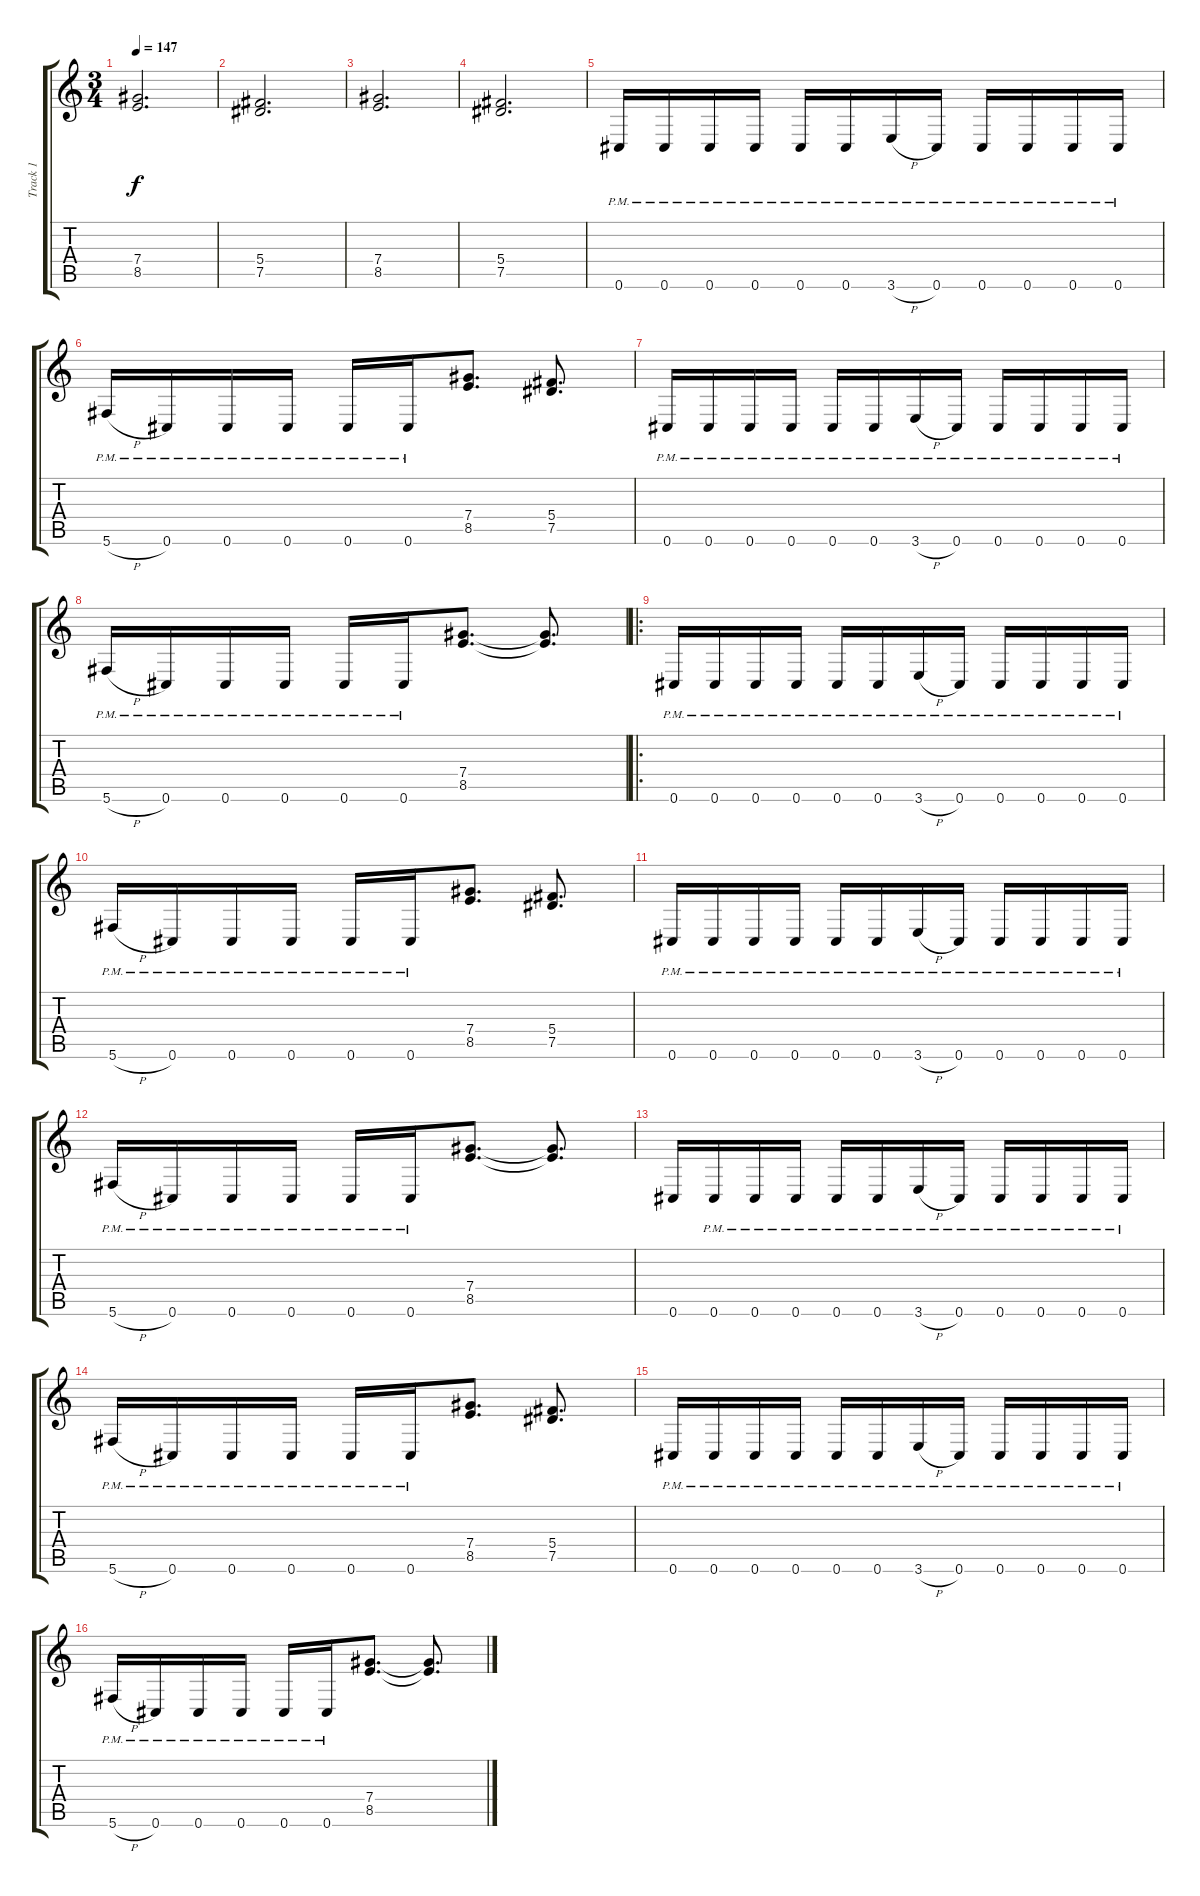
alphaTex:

\track ("Track 1" "Track 1") {instrument distortionguitar}
\staff {score tabs}
\tuning (Eb4 Bb3 Gb3 Db3 Ab2 Db2) {hide}
\ts (3 4)
\tempo 147
\clef g2
\ks c
(7.4 8.5).2{d dy f} |
(5.4 7.5).2{d} |
(7.4 8.5).2{d} |
(5.4 7.5).2{d} |
0.6{pm}.16 0.6{pm}.16 0.6{pm}.16 0.6{pm}.16 0.6{pm}.16 0.6{pm}.16 3.6{h pm}.16 0.6{pm}.16 0.6{pm}.16 0.6{pm}.16 0.6{pm}.16 0.6{pm}.16 |
5.6{h pm}.16 0.6{pm}.16 0.6{pm}.16 0.6{pm}.16 0.6{pm}.16 0.6{pm}.16 (7.4 8.5).8{d} (5.4 7.5).8{d} |
0.6{pm}.16 0.6{pm}.16 0.6{pm}.16 0.6{pm}.16 0.6{pm}.16 0.6{pm}.16 3.6{h pm}.16 0.6{pm}.16 0.6{pm}.16 0.6{pm}.16 0.6{pm}.16 0.6{pm}.16 |
5.6{h pm}.16 0.6{pm}.16 0.6{pm}.16 0.6{pm}.16 0.6{pm}.16 0.6{pm}.16 (7.4 8.5).8{d} (7.4{t} 8.5{t}).8{d} |
\ro
0.6{pm}.16 0.6{pm}.16 0.6{pm}.16 0.6{pm}.16 0.6{pm}.16 0.6{pm}.16 3.6{h pm}.16 0.6{pm}.16 0.6{pm}.16 0.6{pm}.16 0.6{pm}.16 0.6{pm}.16 |
5.6{h pm}.16 0.6{pm}.16 0.6{pm}.16 0.6{pm}.16 0.6{pm}.16 0.6{pm}.16 (7.4 8.5).8{d} (5.4 7.5).8{d} |
0.6{pm}.16 0.6{pm}.16 0.6{pm}.16 0.6{pm}.16 0.6{pm}.16 0.6{pm}.16 3.6{h pm}.16 0.6{pm}.16 0.6{pm}.16 0.6{pm}.16 0.6{pm}.16 0.6{pm}.16 |
5.6{h pm}.16 0.6{pm}.16 0.6{pm}.16 0.6{pm}.16 0.6{pm}.16 0.6{pm}.16 (7.4 8.5).8{d} (7.4{t} 8.5{t}).8{d} |
0.6.16 0.6{pm}.16 0.6{pm}.16 0.6{pm}.16 0.6{pm}.16 0.6{pm}.16 3.6{h pm}.16 0.6{pm}.16 0.6{pm}.16 0.6{pm}.16 0.6{pm}.16 0.6{pm}.16 |
5.6{h pm}.16 0.6{pm}.16 0.6{pm}.16 0.6{pm}.16 0.6{pm}.16 0.6{pm}.16 (7.4 8.5).8{d} (5.4 7.5).8{d} |
0.6{pm}.16 0.6{pm}.16 0.6{pm}.16 0.6{pm}.16 0.6{pm}.16 0.6{pm}.16 3.6{h pm}.16 0.6{pm}.16 0.6{pm}.16 0.6{pm}.16 0.6{pm}.16 0.6{pm}.16 |
5.6{h pm}.16 0.6{pm}.16 0.6{pm}.16 0.6{pm}.16 0.6{pm}.16 0.6{pm}.16 (7.4 8.5).8{d} (7.4{t} 8.5{t}).8{d}
